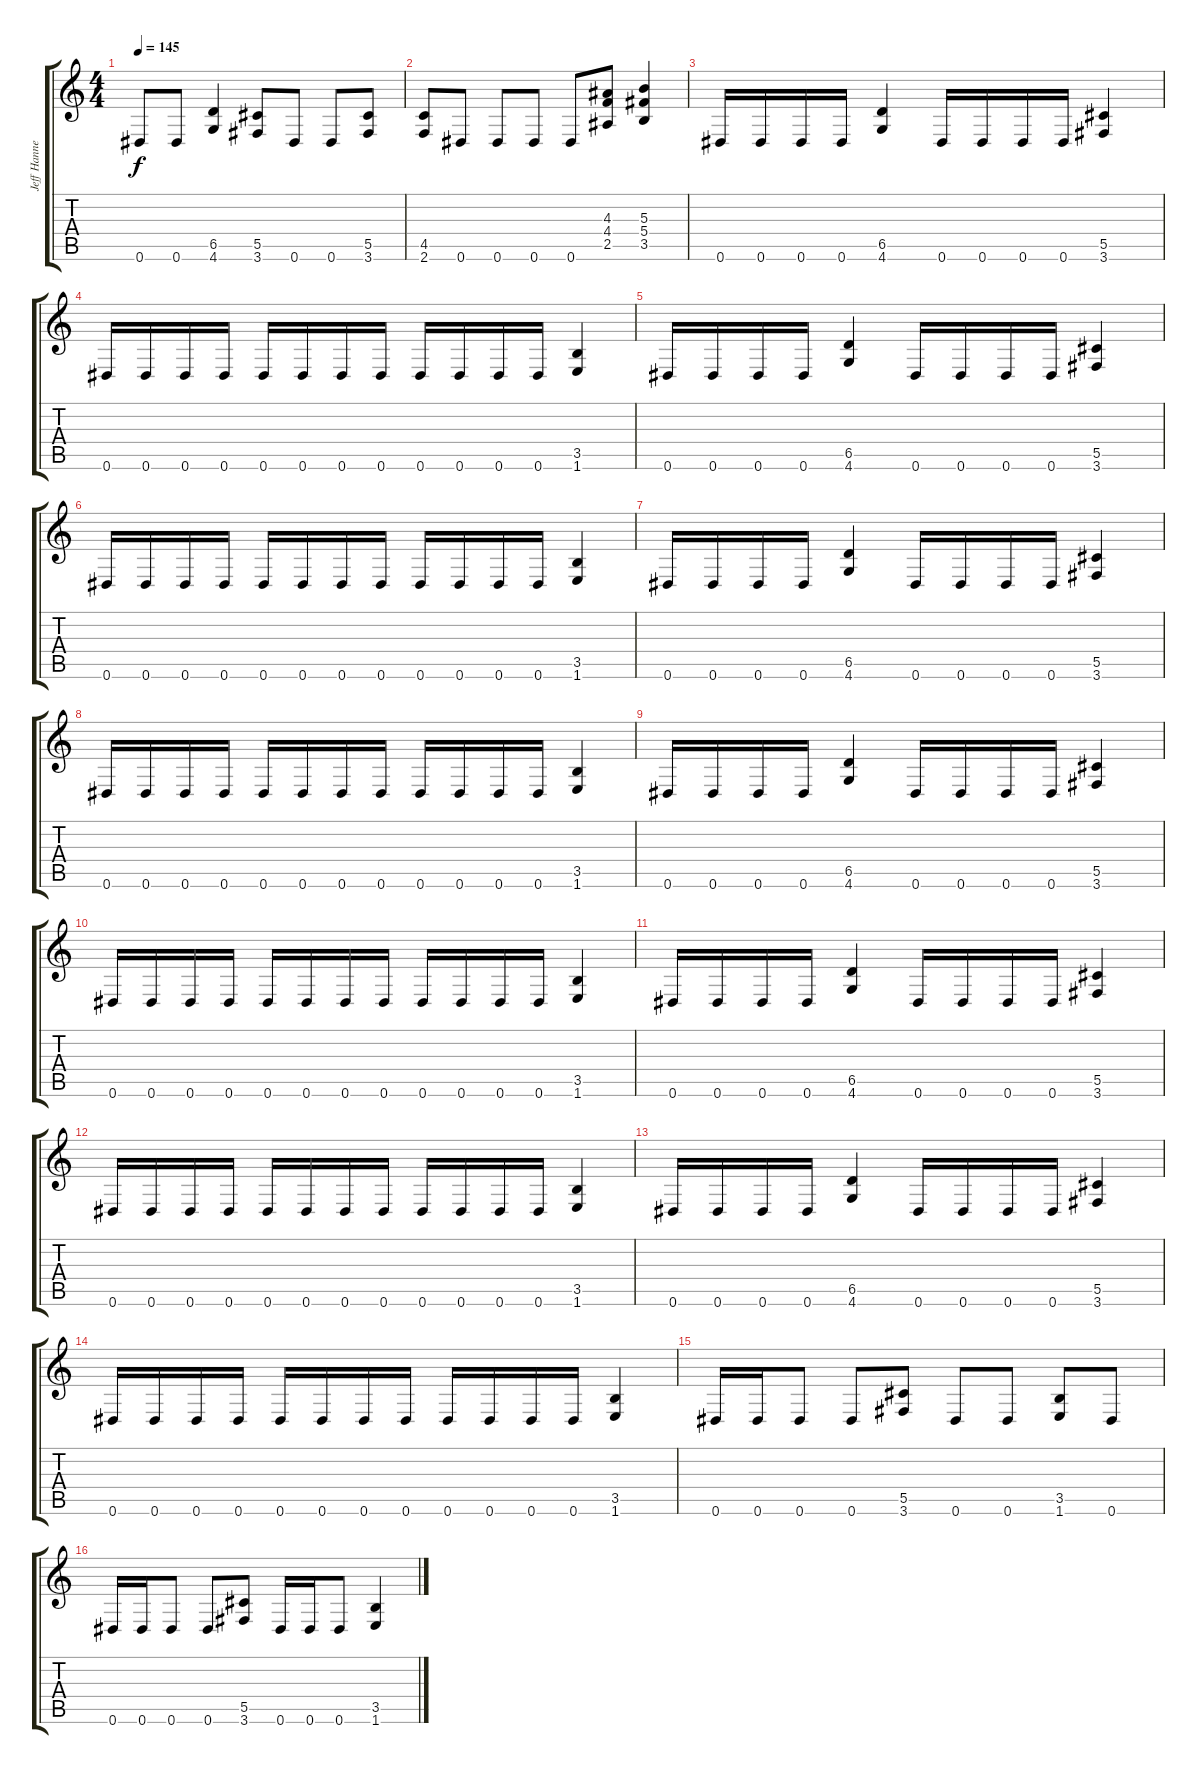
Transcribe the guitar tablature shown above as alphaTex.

\track ("Jeff Hanneman" "Jeff Hanne") {instrument distortionguitar}
\staff {score tabs}
\tuning (Eb4 Bb3 Gb3 Db3 Ab2 Eb2) {hide}
\ts (4 4)
\tempo 145
\clef g2
\ks c
0.6.8{dy f} 0.6.8 (6.5 4.6).4 (5.5 3.6).8 0.6.8 0.6.8 (5.5 3.6).8 |
(4.5 2.6).8 0.6.8 0.6.8 0.6.8 0.6.8 (4.3 4.4 2.5).8 (5.3 5.4 3.5).4 |
0.6.16 0.6.16 0.6.16 0.6.16 (6.5 4.6).4 0.6.16 0.6.16 0.6.16 0.6.16 (5.5 3.6).4 |
0.6.16 0.6.16 0.6.16 0.6.16 0.6.16 0.6.16 0.6.16 0.6.16 0.6.16 0.6.16 0.6.16 0.6.16 (3.5 1.6).4 |
0.6.16 0.6.16 0.6.16 0.6.16 (6.5 4.6).4 0.6.16 0.6.16 0.6.16 0.6.16 (5.5 3.6).4 |
0.6.16 0.6.16 0.6.16 0.6.16 0.6.16 0.6.16 0.6.16 0.6.16 0.6.16 0.6.16 0.6.16 0.6.16 (3.5 1.6).4 |
0.6.16 0.6.16 0.6.16 0.6.16 (6.5 4.6).4 0.6.16 0.6.16 0.6.16 0.6.16 (5.5 3.6).4 |
0.6.16 0.6.16 0.6.16 0.6.16 0.6.16 0.6.16 0.6.16 0.6.16 0.6.16 0.6.16 0.6.16 0.6.16 (3.5 1.6).4 |
0.6.16 0.6.16 0.6.16 0.6.16 (6.5 4.6).4 0.6.16 0.6.16 0.6.16 0.6.16 (5.5 3.6).4 |
0.6.16 0.6.16 0.6.16 0.6.16 0.6.16 0.6.16 0.6.16 0.6.16 0.6.16 0.6.16 0.6.16 0.6.16 (3.5 1.6).4 |
0.6.16 0.6.16 0.6.16 0.6.16 (6.5 4.6).4 0.6.16 0.6.16 0.6.16 0.6.16 (5.5 3.6).4 |
0.6.16 0.6.16 0.6.16 0.6.16 0.6.16 0.6.16 0.6.16 0.6.16 0.6.16 0.6.16 0.6.16 0.6.16 (3.5 1.6).4 |
0.6.16 0.6.16 0.6.16 0.6.16 (6.5 4.6).4 0.6.16 0.6.16 0.6.16 0.6.16 (5.5 3.6).4 |
0.6.16 0.6.16 0.6.16 0.6.16 0.6.16 0.6.16 0.6.16 0.6.16 0.6.16 0.6.16 0.6.16 0.6.16 (3.5 1.6).4 |
0.6.16 0.6.16 0.6.8 0.6.8 (5.5 3.6).8 0.6.8 0.6.8 (3.5 1.6).8 0.6.8 |
0.6.16 0.6.16 0.6.8 0.6.8 (5.5 3.6).8 0.6.16 0.6.16 0.6.8 (3.5 1.6).4
